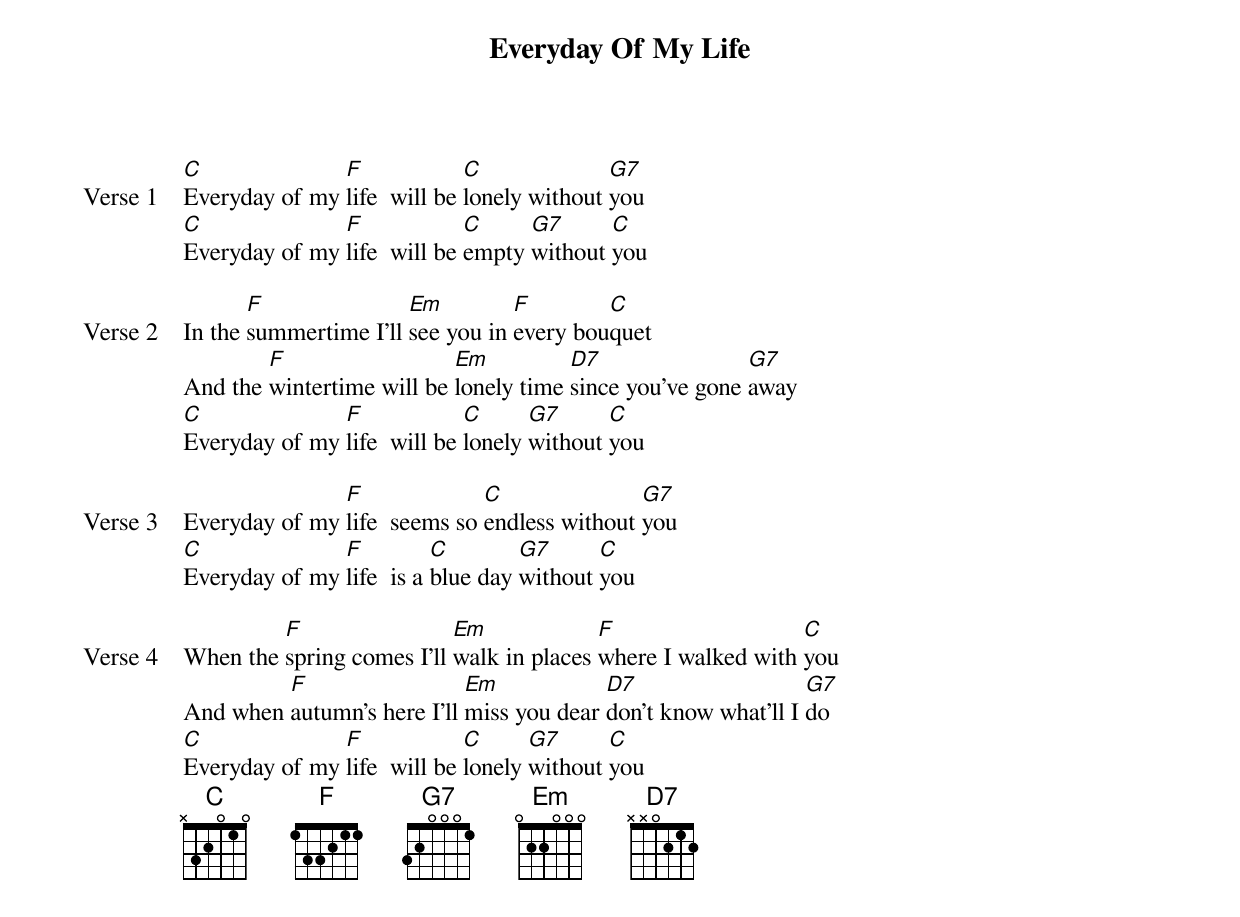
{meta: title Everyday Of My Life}
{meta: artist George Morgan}
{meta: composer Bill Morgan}

{start_of_verse: Verse 1}
[C]Everyday of my [F]life  will be [C]lonely without [G7]you
[C]Everyday of my [F]life  will be [C]empty [G7]without [C]you
{end_of_verse}

{start_of_verse: Verse 2}
In the [F]summertime I'll [Em]see you in [F]every bou[C]quet
And the [F]wintertime will be [Em]lonely time [D7]since you've gone [G7]away
[C]Everyday of my [F]life  will be [C]lonely [G7]without [C]you
{end_of_verse}

{start_of_verse: Verse 3}
Everyday of my [F]life  seems so [C]endless without [G7]you
[C]Everyday of my [F]life  is a [C]blue day [G7]without [C]you
{end_of_verse}

{start_of_verse: Verse 4}
When the [F]spring comes I'll [Em]walk in places [F]where I walked with [C]you
And when [F]autumn's here I'll [Em]miss you dear [D7]don't know what'll I [G7]do
[C]Everyday of my [F]life  will be [C]lonely [G7]without [C]you
{end_of_verse}
